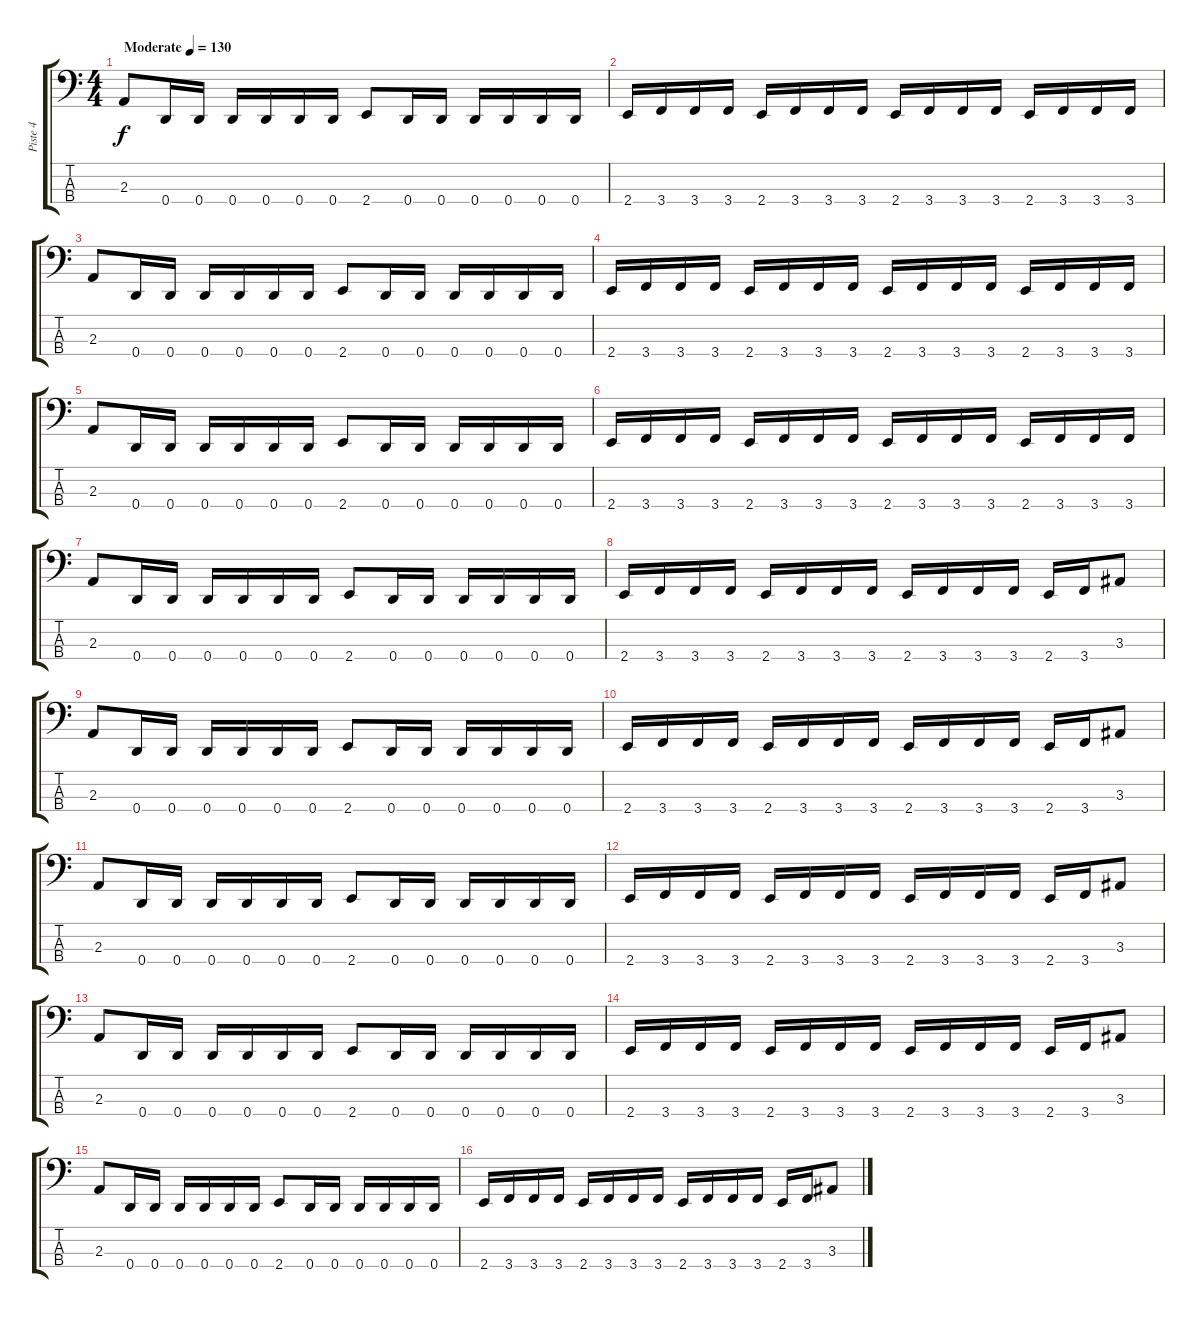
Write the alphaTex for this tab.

\track ("Piste 4" "Piste 4") {instrument electricbassfinger}
\staff {score tabs}
\tuning (F2 C2 G1 D1) {hide}
\ts (4 4)
\tempo (130 "Moderate")
\clef f4
\ks c
2.3.8{dy f instrument electricbassfinger} 0.4.16 0.4.16 0.4.16 0.4.16 0.4.16 0.4.16 2.4.8 0.4.16 0.4.16 0.4.16 0.4.16 0.4.16 0.4.16 |
2.4.16 3.4.16 3.4.16 3.4.16 2.4.16 3.4.16 3.4.16 3.4.16 2.4.16 3.4.16 3.4.16 3.4.16 2.4.16 3.4.16 3.4.16 3.4.16 |
2.3.8 0.4.16 0.4.16 0.4.16 0.4.16 0.4.16 0.4.16 2.4.8 0.4.16 0.4.16 0.4.16 0.4.16 0.4.16 0.4.16 |
2.4.16 3.4.16 3.4.16 3.4.16 2.4.16 3.4.16 3.4.16 3.4.16 2.4.16 3.4.16 3.4.16 3.4.16 2.4.16 3.4.16 3.4.16 3.4.16 |
2.3.8 0.4.16 0.4.16 0.4.16 0.4.16 0.4.16 0.4.16 2.4.8 0.4.16 0.4.16 0.4.16 0.4.16 0.4.16 0.4.16 |
2.4.16 3.4.16 3.4.16 3.4.16 2.4.16 3.4.16 3.4.16 3.4.16 2.4.16 3.4.16 3.4.16 3.4.16 2.4.16 3.4.16 3.4.16 3.4.16 |
2.3.8 0.4.16 0.4.16 0.4.16 0.4.16 0.4.16 0.4.16 2.4.8 0.4.16 0.4.16 0.4.16 0.4.16 0.4.16 0.4.16 |
2.4.16 3.4.16 3.4.16 3.4.16 2.4.16 3.4.16 3.4.16 3.4.16 2.4.16 3.4.16 3.4.16 3.4.16 2.4.16 3.4.16 3.3.8 |
2.3.8 0.4.16 0.4.16 0.4.16 0.4.16 0.4.16 0.4.16 2.4.8 0.4.16 0.4.16 0.4.16 0.4.16 0.4.16 0.4.16 |
2.4.16 3.4.16 3.4.16 3.4.16 2.4.16 3.4.16 3.4.16 3.4.16 2.4.16 3.4.16 3.4.16 3.4.16 2.4.16 3.4.16 3.3.8 |
2.3.8 0.4.16 0.4.16 0.4.16 0.4.16 0.4.16 0.4.16 2.4.8 0.4.16 0.4.16 0.4.16 0.4.16 0.4.16 0.4.16 |
2.4.16 3.4.16 3.4.16 3.4.16 2.4.16 3.4.16 3.4.16 3.4.16 2.4.16 3.4.16 3.4.16 3.4.16 2.4.16 3.4.16 3.3.8 |
2.3.8 0.4.16 0.4.16 0.4.16 0.4.16 0.4.16 0.4.16 2.4.8 0.4.16 0.4.16 0.4.16 0.4.16 0.4.16 0.4.16 |
2.4.16 3.4.16 3.4.16 3.4.16 2.4.16 3.4.16 3.4.16 3.4.16 2.4.16 3.4.16 3.4.16 3.4.16 2.4.16 3.4.16 3.3.8 |
2.3.8 0.4.16 0.4.16 0.4.16 0.4.16 0.4.16 0.4.16 2.4.8 0.4.16 0.4.16 0.4.16 0.4.16 0.4.16 0.4.16 |
2.4.16 3.4.16 3.4.16 3.4.16 2.4.16 3.4.16 3.4.16 3.4.16 2.4.16 3.4.16 3.4.16 3.4.16 2.4.16 3.4.16 3.3.8
